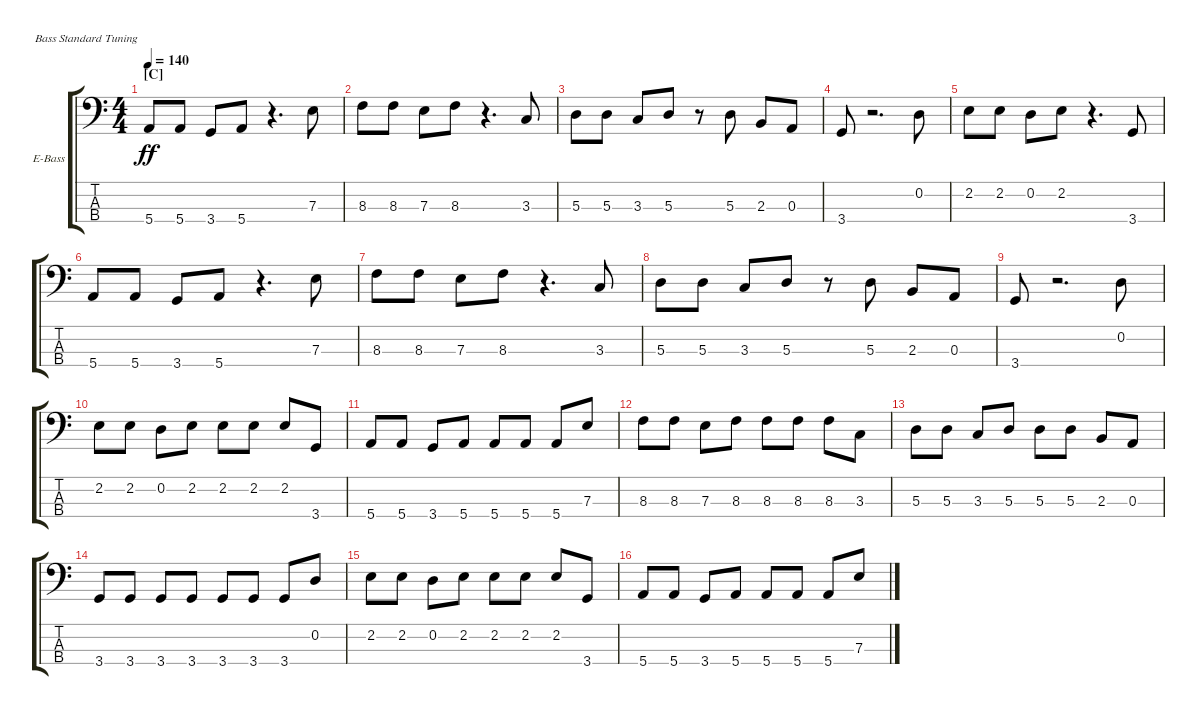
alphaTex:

\bracketExtendMode groupsimilarinstruments
\firstSystemTrackNameOrientation horizontal
\otherSystemsTrackNameOrientation horizontal
\track ("Nikolaï Fraiture" "E-Bass") {instrument electricbassfinger}
\staff {score tabs}
\tuning (G2 D2 A1 E1)
\ts (4 4)
\section ("C" "")
\tempo 140
\clef f4
\ks aminor
5.4.8{dy ff} 5.4.8 3.4.8 5.4.8 r.4{d} 7.3.8 |
8.3.8 8.3.8 7.3.8 8.3.8 r.4{d} 3.3.8 |
5.3.8 5.3.8 3.3.8 5.3.8 r.8 5.3.8 2.3.8 0.3.8 |
3.4.8 r.2{d} 0.2.8 |
2.2.8 2.2.8 0.2.8 2.2.8 r.4{d} 3.4.8 |
5.4.8 5.4.8 3.4.8 5.4.8 r.4{d} 7.3.8 |
8.3.8 8.3.8 7.3.8 8.3.8 r.4{d} 3.3.8 |
5.3.8 5.3.8 3.3.8 5.3.8 r.8 5.3.8 2.3.8 0.3.8 |
3.4.8 r.2{d} 0.2.8 |
2.2.8 2.2.8 0.2.8 2.2.8 2.2.8 2.2.8 2.2.8 3.4.8 |
5.4.8 5.4.8 3.4.8 5.4.8 5.4.8 5.4.8 5.4.8 7.3.8 |
8.3.8 8.3.8 7.3.8 8.3.8 8.3.8 8.3.8 8.3.8 3.3.8 |
5.3.8 5.3.8 3.3.8 5.3.8 5.3.8 5.3.8 2.3.8 0.3.8 |
3.4.8 3.4.8 3.4.8 3.4.8 3.4.8 3.4.8 3.4.8 0.2.8 |
2.2.8 2.2.8 0.2.8 2.2.8 2.2.8 2.2.8 2.2.8 3.4.8 |
5.4.8 5.4.8 3.4.8 5.4.8 5.4.8 5.4.8 5.4.8 7.3.8
